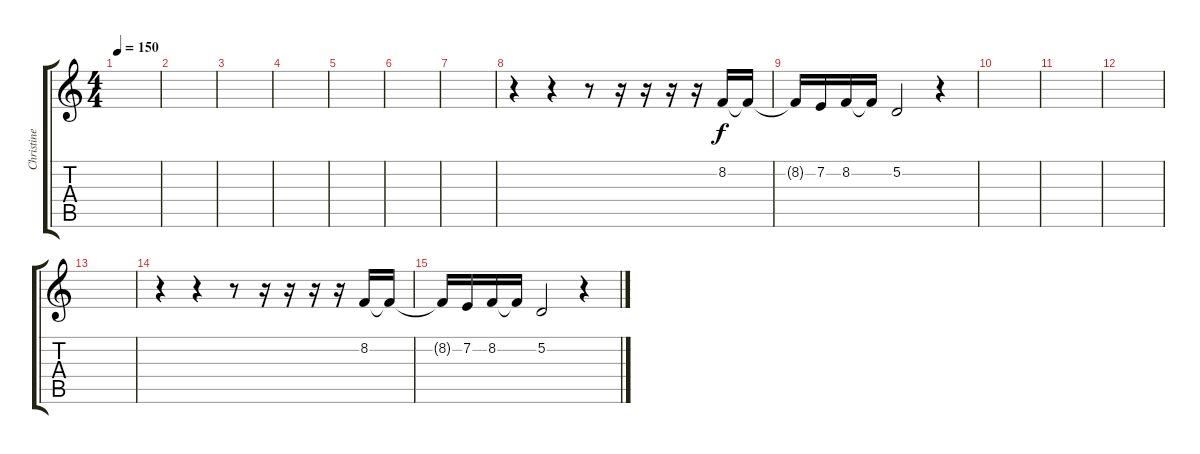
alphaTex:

\track ("Christine S." "Christine ") {instrument electricgrandpiano}
\staff {score tabs}
\tuning (D4 A3 F3 C3 G2 D2) {hide}
\ts (4 4)
\tempo 150
\clef g2
\ks c
|
|
|
|
|
|
|
r.4 r.4 r.8 r.16 r.16 r.16 r.16 8.2.16 8.2{t}.16 |
8.2{t}.16 7.2.16 8.2.16 8.2{t}.16 5.2.2 r.4 |
|
|
|
|
r.4 r.4 r.8 r.16 r.16 r.16 r.16 8.2.16 8.2{t}.16 |
8.2{t}.16 7.2.16 8.2.16 8.2{t}.16 5.2.2 r.4
